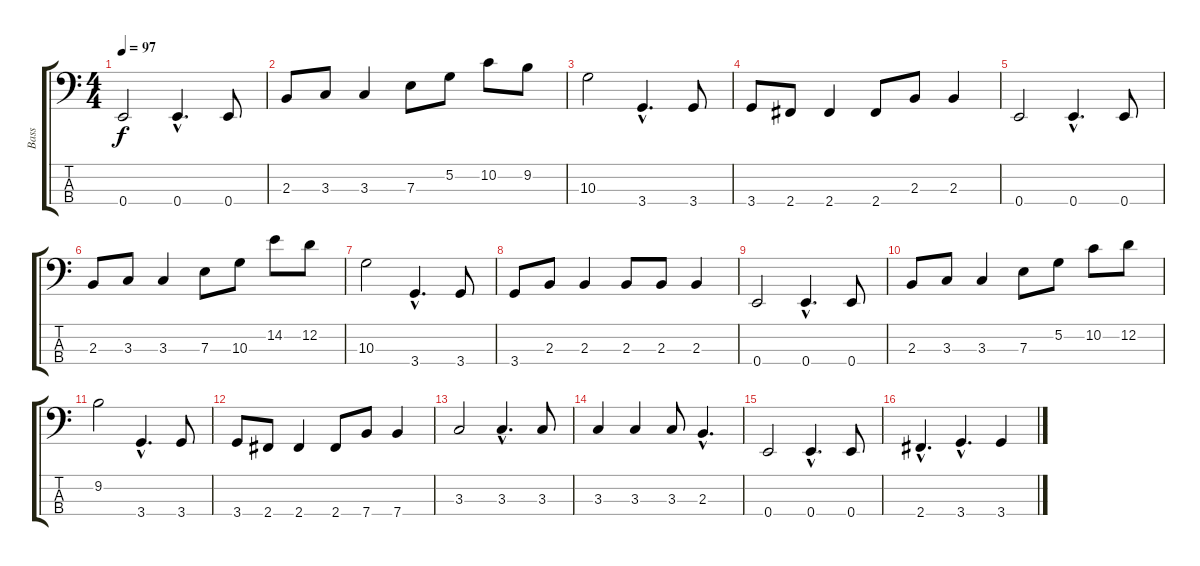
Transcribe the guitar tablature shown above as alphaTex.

\track ("Bass" "Bass") {instrument electricbassfinger}
\staff {score tabs}
\tuning (G2 D2 A1 E1) {hide}
\ts (4 4)
\tempo 97
\clef f4
\ks c
0.4.2{dy f} 0.4{hac}.4{d} 0.4.8 |
2.3.8 3.3.8 3.3.4 7.3.8 5.2.8 10.2.8 9.2.8 |
10.3.2 3.4{hac}.4{d} 3.4.8 |
3.4.8 2.4.8 2.4.4 2.4.8 2.3.8 2.3.4 |
0.4.2 0.4{hac}.4{d} 0.4.8 |
2.3.8 3.3.8 3.3.4 7.3.8 10.3.8 14.2.8 12.2.8 |
10.3.2 3.4{hac}.4{d} 3.4.8 |
3.4.8 2.3.8 2.3.4 2.3.8 2.3.8 2.3.4 |
0.4.2 0.4{hac}.4{d} 0.4.8 |
2.3.8 3.3.8 3.3.4 7.3.8 5.2.8 10.2.8 12.2.8 |
9.2.2 3.4{hac}.4{d} 3.4.8 |
3.4.8 2.4.8 2.4.4 2.4.8 7.4.8 7.4.4 |
3.3.2 3.3{hac}.4{d} 3.3.8 |
3.3.4 3.3.4 3.3.8 2.3{hac}.4{d} |
0.4.2 0.4{hac}.4{d} 0.4.8 |
2.4{hac}.4{d} 3.4{hac}.4{d} 3.4.4
